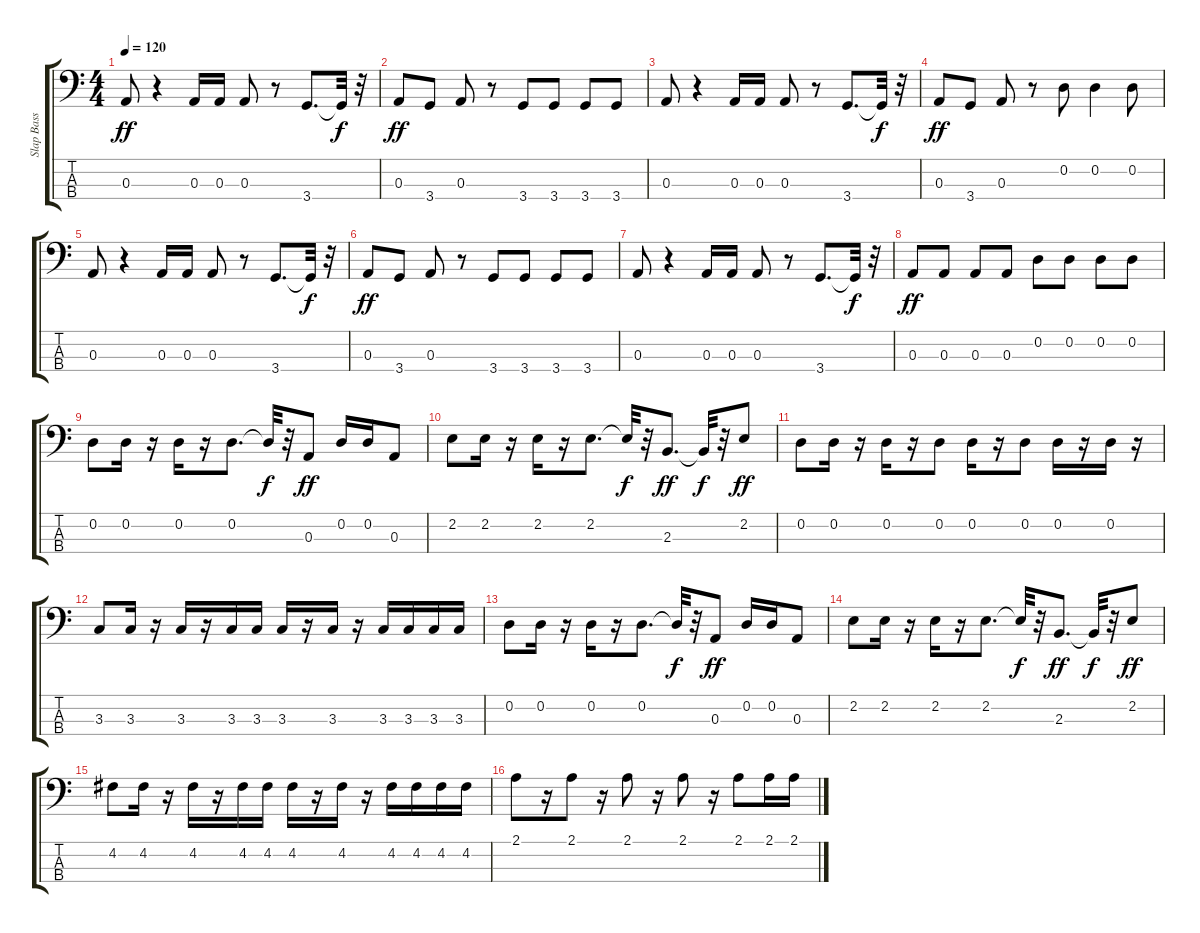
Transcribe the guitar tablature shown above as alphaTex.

\track ("Slap Bass" "Slap Bass") {instrument slapbass1}
\staff {score tabs}
\tuning (G2 D2 A1 E1) {hide}
\ts (4 4)
\tempo 120
\clef f4
\ks c
0.3.8{dy ff} r.4 0.3.16 0.3.16 0.3.8 r.8 3.4.8{d} 3.4{t}.32{dy f} r.32 |
0.3.8{dy ff} 3.4.8 0.3.8 r.8 3.4.8 3.4.8 3.4.8 3.4.8 |
0.3.8 r.4 0.3.16 0.3.16 0.3.8 r.8 3.4.8{d} 3.4{t}.32{dy f} r.32 |
0.3.8{dy ff} 3.4.8 0.3.8 r.8 0.2.8 0.2.4 0.2.8 |
0.3.8 r.4 0.3.16 0.3.16 0.3.8 r.8 3.4.8{d} 3.4{t}.32{dy f} r.32 |
0.3.8{dy ff} 3.4.8 0.3.8 r.8 3.4.8 3.4.8 3.4.8 3.4.8 |
0.3.8 r.4 0.3.16 0.3.16 0.3.8 r.8 3.4.8{d} 3.4{t}.32{dy f} r.32 |
0.3.8{dy ff} 0.3.8 0.3.8 0.3.8 0.2.8 0.2.8 0.2.8 0.2.8 |
0.2.8 0.2.16 r.16 0.2.16 r.16 0.2.8{d} 0.2{t}.32{dy f} r.32 0.3.8{dy ff} 0.2.16 0.2.16 0.3.8 |
2.2.8 2.2.16 r.16 2.2.16 r.16 2.2.8{d} 2.2{t}.32{dy f} r.32 2.3.8{d dy ff} 2.3{t}.32{dy f} r.32 2.2.8{dy ff} |
0.2.8 0.2.16 r.16 0.2.16 r.16 0.2.8 0.2.16 r.16 0.2.8 0.2.16 r.16 0.2.16 r.16 |
3.3.8 3.3.16 r.16 3.3.16 r.16 3.3.16 3.3.16 3.3.16 r.16 3.3.16 r.16 3.3.16 3.3.16 3.3.16 3.3.16 |
0.2.8 0.2.16 r.16 0.2.16 r.16 0.2.8{d} 0.2{t}.32{dy f} r.32 0.3.8{dy ff} 0.2.16 0.2.16 0.3.8 |
2.2.8 2.2.16 r.16 2.2.16 r.16 2.2.8{d} 2.2{t}.32{dy f} r.32 2.3.8{d dy ff} 2.3{t}.32{dy f} r.32 2.2.8{dy ff} |
4.2.8 4.2.16 r.16 4.2.16 r.16 4.2.16 4.2.16 4.2.16 r.16 4.2.16 r.16 4.2.16 4.2.16 4.2.16 4.2.16 |
2.1.8 r.16 2.1.8 r.16 2.1.8 r.16 2.1.8 r.16 2.1.8 2.1.16 2.1.16
